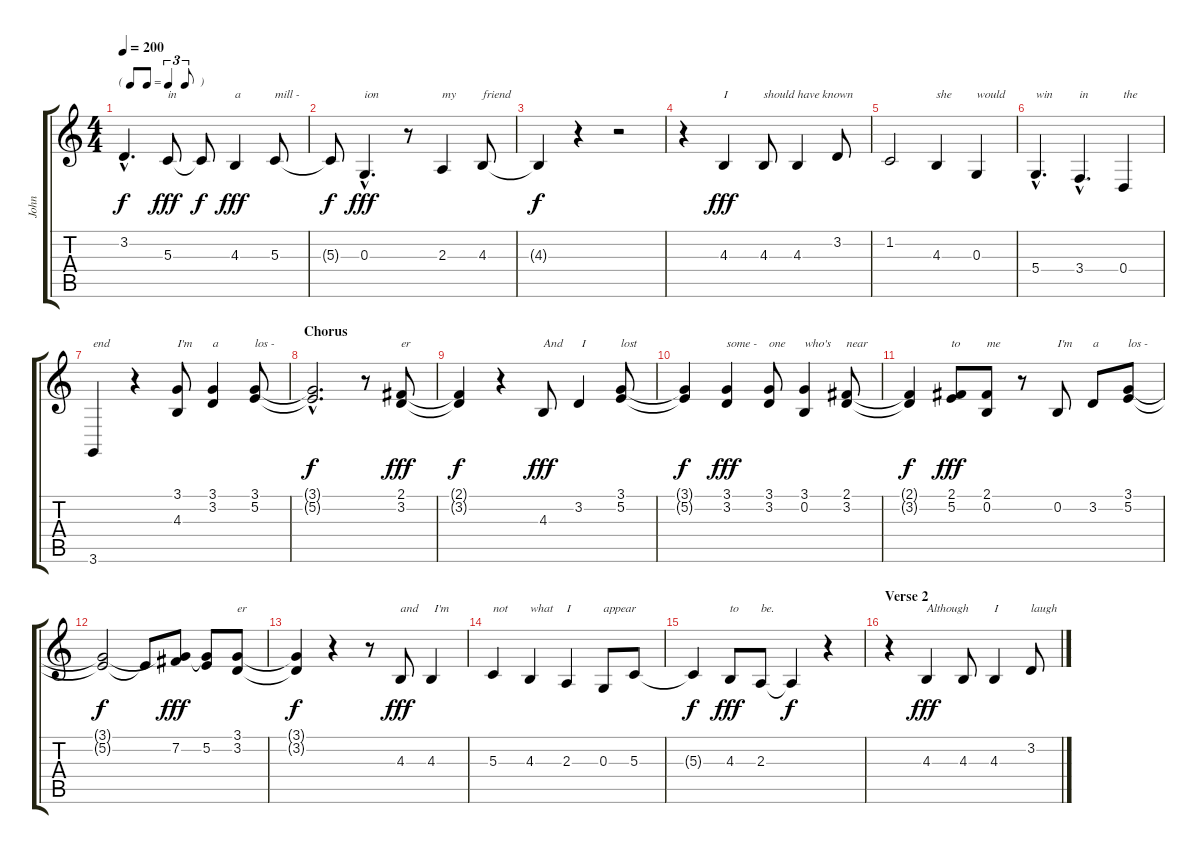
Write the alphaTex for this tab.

\track ("John" "John") {instrument tenorsax}
\staff {score tabs}
\tuning (E4 B3 G3 D3 A2 E2) {hide}
\ts (4 4)
\tf triplet8th
\tempo 200
\clef g2
\ks c
3.2{hac t}.4{d dy f} 5.3.8{txt "in" dy fff} 5.3{t}.8{dy f} 4.3.4{txt "a" dy fff} 5.3.8{txt "mill -"} |
5.3{t}.8{dy f} 0.3{hac}.4{d txt "ion" dy fff} r.8 2.3.4{txt "my"} 4.3.8{txt "friend"} |
4.3{t}.4{dy f} r.4 r.2 |
r.4 4.3.4{txt "I" dy fff} 4.3.8{txt "should have known"} 4.3.4 3.2.8 |
1.2.2{txt " "} 4.3.4{txt "she"} 0.3.4{txt "would"} |
5.4{hac}.4{d txt "win"} 3.4{hac}.4{d txt "in"} 0.4.4{txt "the"} |
3.6.4{txt "end"} r.4 (3.1 4.3).8{txt "I'm"} (3.1 3.2).4{txt "a"} (3.1 5.2).8{txt "los -"} |
\section ("" "Chorus")
(3.1{hac t} 5.2{hac t}).2{d dy f} r.8 (2.1 3.2).8{txt "er" dy fff} |
(2.1{t} 3.2{t}).4{dy f} r.4 4.3.8{txt "And" dy fff} 3.2.4{txt " I"} (3.1 5.2).8{txt "lost"} |
(3.1{t} 5.2{t}).4{dy f} (3.1 3.2).4{txt "some -" dy fff} (3.1 3.2).8{txt "one"} (3.1 0.2).4{txt "who's"} (2.1 3.2).8{txt "near"} |
(2.1{t} 3.2{t}).4{dy f} (2.1 5.2).8{txt "to" dy fff} (2.1 0.2).8{txt "me"} r.8 0.2.8{txt "I'm"} 3.2.8{txt "a"} (3.1 5.2).8{txt "los -"} |
(3.1{t} 5.2{t}).2{dy f} 5.2{t}.8 (3.1{t} 7.2).8{dy fff} (3.1{t} 5.2).8 (3.1 3.2).8{txt "er"} |
(3.1{t} 3.2{t}).4{dy f} r.4 r.8 4.3.8{txt "and" dy fff} 4.3.4{txt " I'm"} |
5.3.4{txt "not"} 4.3.4{txt "what"} 2.3.4{txt "I"} 0.3.8{txt "appear"} 5.3.8 |
5.3{t}.4{dy f} 4.3.8{txt "to" dy fff} 2.3.8{txt "be."} 2.3{t}.4{dy f} r.4 |
\section ("" "Verse 2")
r.4 4.3.4{txt "Although" dy fff} 4.3.8{txt " "} 4.3.4{txt "I"} 3.2.8{txt "laugh"}
